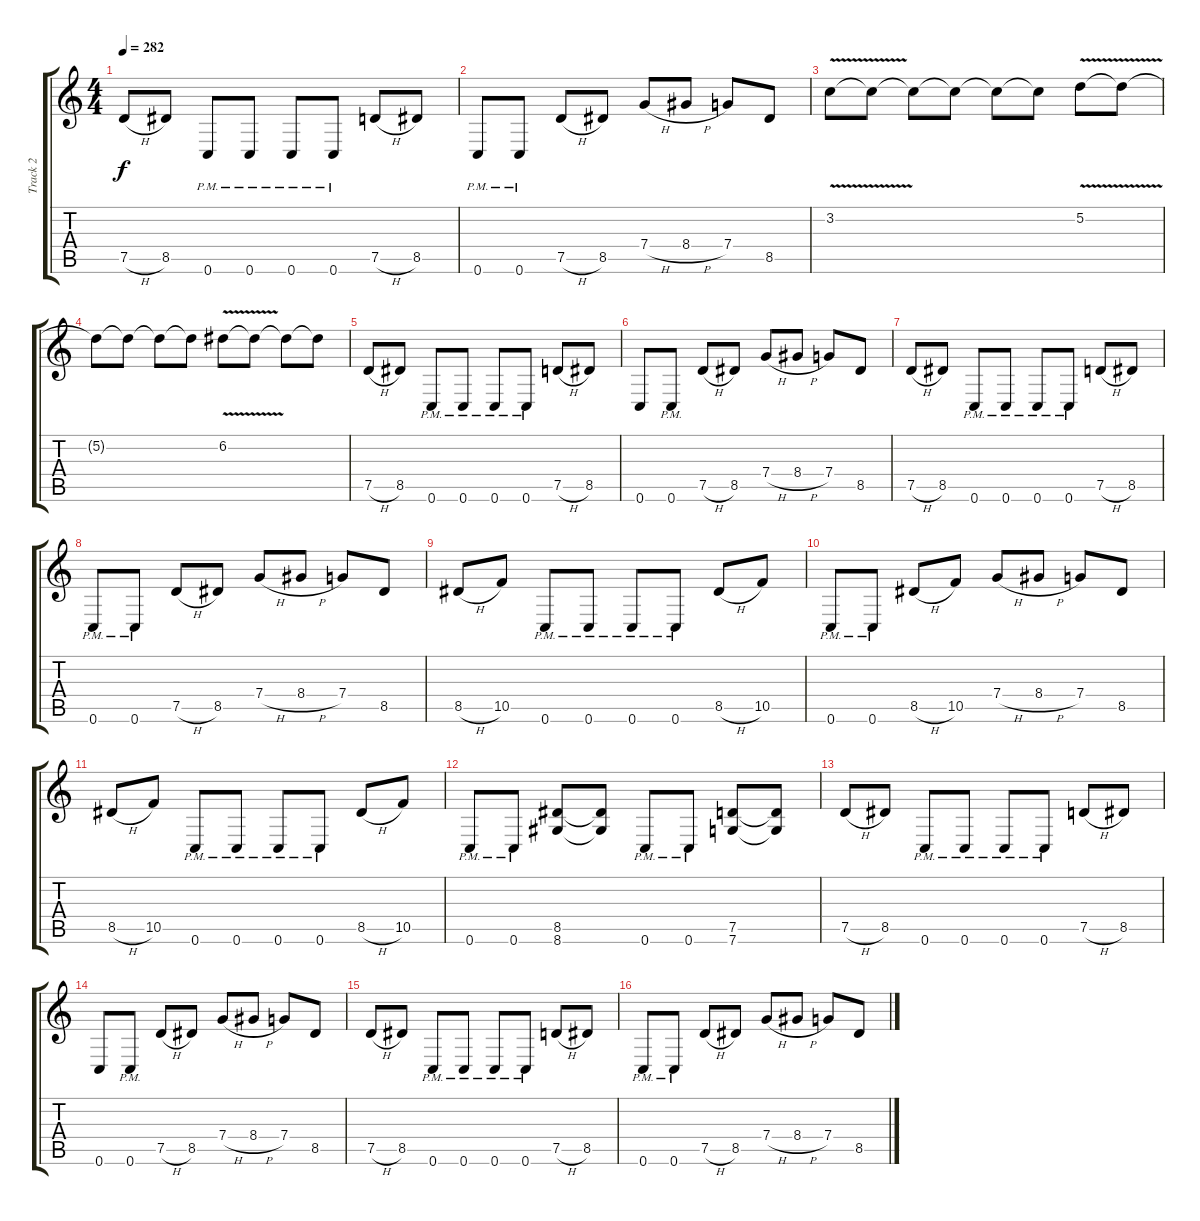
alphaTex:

\track ("Track 2" "Track 2") {instrument distortionguitar}
\staff {score tabs}
\tuning (D4 A3 F3 C3 G2 C2) {hide}
\ts (4 4)
\tempo 282
\clef g2
\ks c
7.5{h}.8{dy f} 8.5.8 0.6{pm}.8 0.6{pm}.8 0.6{pm}.8 0.6{pm}.8 7.5{h}.8 8.5.8 |
0.6{pm}.8 0.6{pm}.8 7.5{h}.8 8.5.8 7.4{h}.8 8.4{h}.8 7.4.8 8.5.8 |
3.2{v}.8 3.2{t}.8 3.2{t}.8 3.2{t}.8 3.2{t}.8 3.2{t}.8 5.2{v}.8 5.2{t}.8 |
5.2{t}.8 5.2{t}.8 5.2{t}.8 5.2{t}.8 6.2{v}.8 6.2{t}.8 6.2{t}.8 6.2{t}.8 |
7.5{h}.8 8.5.8 0.6{pm}.8 0.6{pm}.8 0.6{pm}.8 0.6{pm}.8 7.5{h}.8 8.5.8 |
0.6.8 0.6{pm}.8 7.5{h}.8 8.5.8 7.4{h}.8 8.4{h}.8 7.4.8 8.5.8 |
7.5{h}.8 8.5.8 0.6{pm}.8 0.6{pm}.8 0.6{pm}.8 0.6{pm}.8 7.5{h}.8 8.5.8 |
0.6{pm}.8 0.6{pm}.8 7.5{h}.8 8.5.8 7.4{h}.8 8.4{h}.8 7.4.8 8.5.8 |
8.5{h}.8 10.5.8 0.6{pm}.8 0.6{pm}.8 0.6{pm}.8 0.6{pm}.8 8.5{h}.8 10.5.8 |
0.6{pm}.8 0.6{pm}.8 8.5{h}.8 10.5.8 7.4{h}.8 8.4{h}.8 7.4.8 8.5.8 |
8.5{h}.8 10.5.8 0.6{pm}.8 0.6{pm}.8 0.6{pm}.8 0.6{pm}.8 8.5{h}.8 10.5.8 |
0.6{pm}.8 0.6{pm}.8 (8.5 8.6).8 (8.5{t} 8.6{t}).8 0.6{pm}.8 0.6{pm}.8 (7.5 7.6).8 (7.5{t} 7.6{t}).8 |
7.5{h}.8 8.5.8 0.6{pm}.8 0.6{pm}.8 0.6{pm}.8 0.6{pm}.8 7.5{h}.8 8.5.8 |
0.6.8 0.6{pm}.8 7.5{h}.8 8.5.8 7.4{h}.8 8.4{h}.8 7.4.8 8.5.8 |
7.5{h}.8 8.5.8 0.6{pm}.8 0.6{pm}.8 0.6{pm}.8 0.6{pm}.8 7.5{h}.8 8.5.8 |
0.6{pm}.8 0.6{pm}.8 7.5{h}.8 8.5.8 7.4{h}.8 8.4{h}.8 7.4.8 8.5.8
